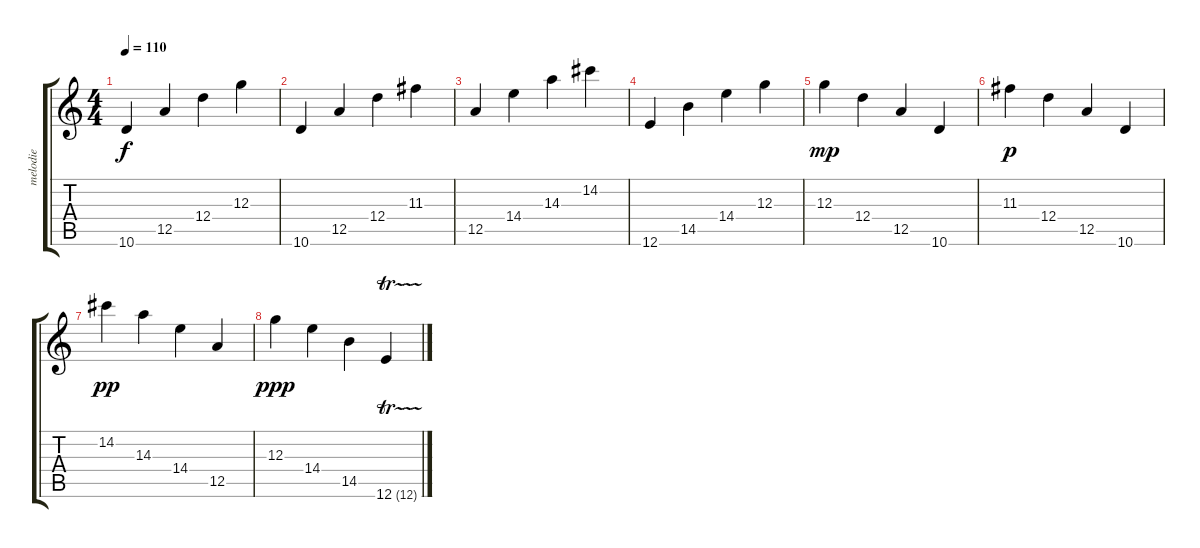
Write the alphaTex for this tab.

\track ("melodie" "melodie") {instrument electricguitarclean}
\staff {score tabs}
\tuning (E4 B3 G3 D3 A2 E2) {hide}
\ts (4 4)
\tempo 110
\clef g2
\ks c
10.6.4{dy f} 12.5.4 12.4.4 12.3.4 |
10.6.4 12.5.4 12.4.4 11.3.4 |
12.5.4 14.4.4 14.3.4 14.2.4 |
12.6.4 14.5.4 14.4.4 12.3.4 |
12.3.4{dy mp} 12.4.4 12.5.4 10.6.4 |
11.3.4{dy p} 12.4.4 12.5.4 10.6.4 |
14.2.4{dy pp} 14.3.4 14.4.4 12.5.4 |
12.3.4{dy ppp} 14.4.4 14.5.4 12.6{tr (12 16)}.4
